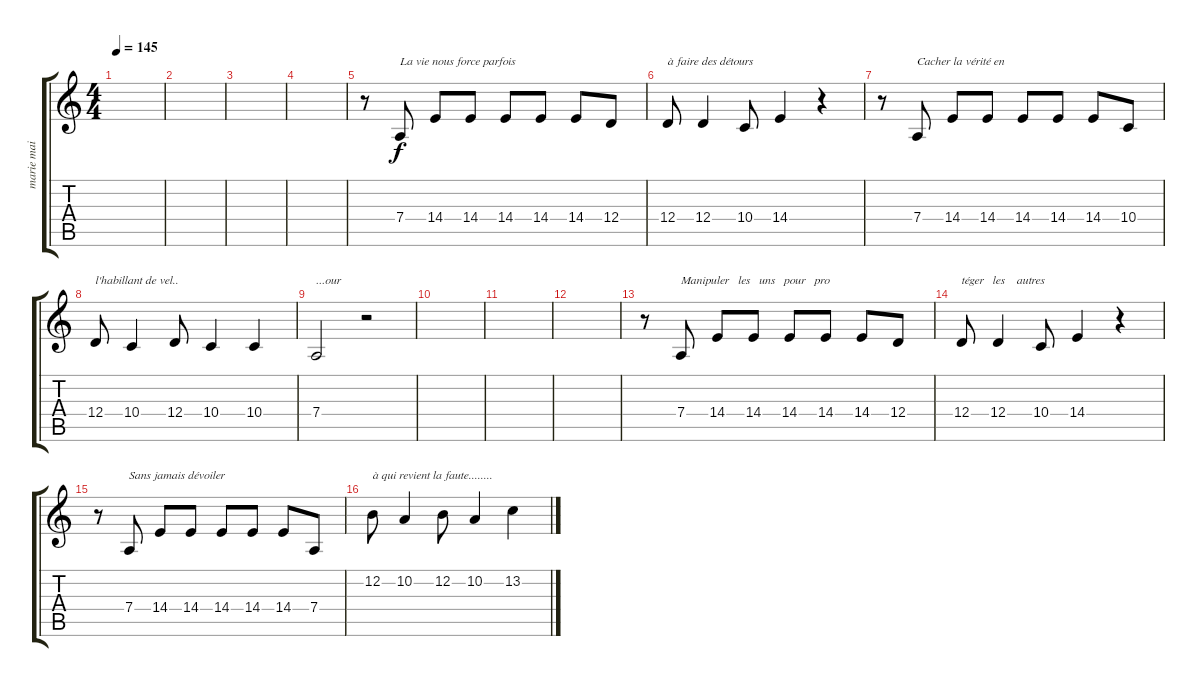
\track ("marie mai" "marie mai") {instrument lead6voice}
\staff {score tabs}
\tuning (E4 B3 G3 D3 A2 E2) {hide}
\ts (4 4)
\tempo 145
\clef g2
\ks c
|
|
|
|
r.8 7.4.8{txt "La vie nous force parfois "} 14.4.8 14.4.8 14.4.8 14.4.8 14.4.8 12.4.8 |
12.4.8{txt "à faire des détours"} 12.4.4 10.4.8 14.4.4 r.4 |
r.8 7.4.8{txt "Cacher la vérité en "} 14.4.8 14.4.8 14.4.8 14.4.8 14.4.8 10.4.8 |
12.4.8{txt "l'habillant de vel.."} 10.4.4 12.4.8 10.4.4 10.4.4 |
7.4.2{txt "...our"} r.2 |
|
|
|
r.8 7.4.8{txt "Manipuler   les   uns   pour   pro"} 14.4.8 14.4.8 14.4.8 14.4.8 14.4.8 12.4.8 |
12.4.8{txt "téger   les    autres"} 12.4.4 10.4.8 14.4.4 r.4 |
r.8 7.4.8{txt "Sans jamais dévoiler"} 14.4.8 14.4.8 14.4.8 14.4.8 14.4.8 7.4.8 |
12.2.8{txt "à qui revient la faute........"} 10.2.4 12.2.8 10.2.4 13.2.4
